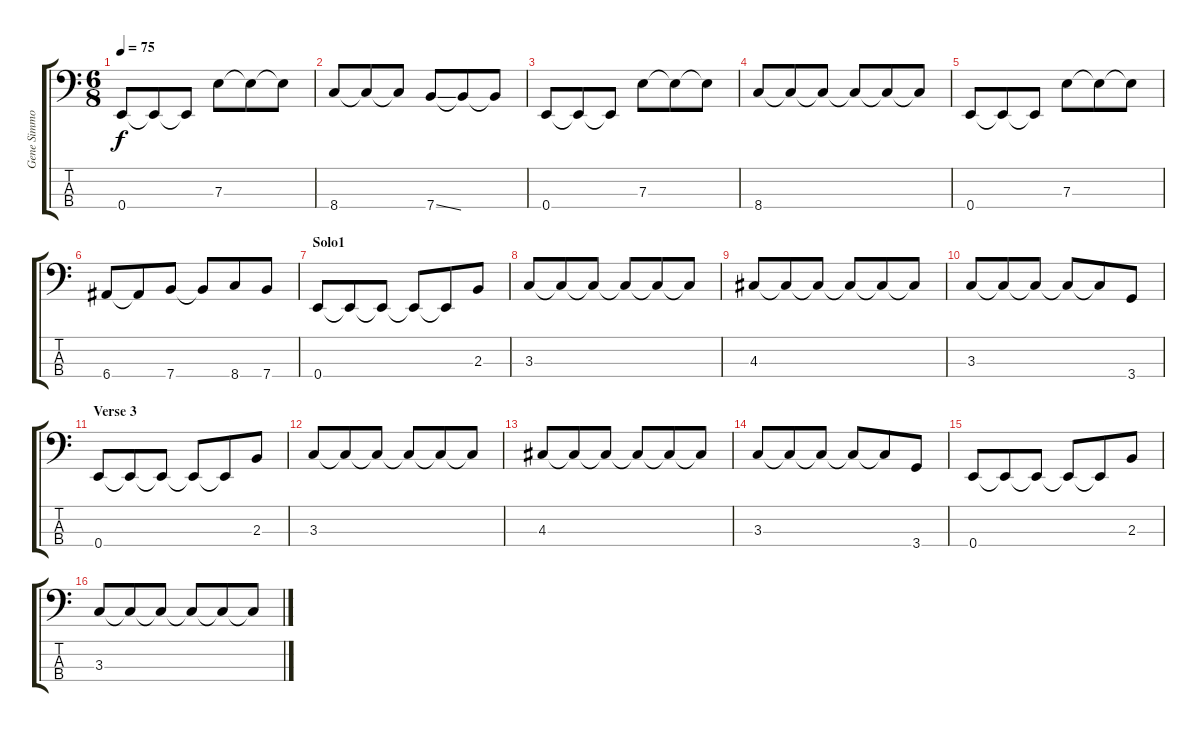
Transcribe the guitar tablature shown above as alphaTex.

\track ("Gene Simmons" "Gene Simmo") {instrument electricbassfinger}
\staff {score tabs}
\tuning (G2 D2 A1 E1) {hide}
\ts (6 8)
\tempo 75
\clef f4
\ks c
0.4.8{dy f} 0.4{t}.8 0.4{t}.8 7.3.8 7.3{t}.8 7.3{t}.8 |
8.4.8 8.4{t}.8 8.4{t}.8 7.4{ss}.8 7.4{t}.8 7.4{t}.8 |
0.4.8 0.4{t}.8 0.4{t}.8 7.3.8 7.3{t}.8 7.3{t}.8 |
8.4.8 8.4{t}.8 8.4{t}.8 8.4{t}.8 8.4{t}.8 8.4{t}.8 |
0.4.8 0.4{t}.8 0.4{t}.8 7.3.8 7.3{t}.8 7.3{t}.8 |
6.4.8 6.4{t}.8 7.4.8 7.4{t}.8 8.4.8 7.4.8 |
\section ("" "Solo1")
0.4.8 0.4{t}.8 0.4{t}.8 0.4{t}.8 0.4{t}.8 2.3.8 |
3.3.8 3.3{t}.8 3.3{t}.8 3.3{t}.8 3.3{t}.8 3.3{t}.8 |
4.3.8 4.3{t}.8 4.3{t}.8 4.3{t}.8 4.3{t}.8 4.3{t}.8 |
3.3.8 3.3{t}.8 3.3{t}.8 3.3{t}.8 3.3{t}.8 3.4.8 |
\section ("" "Verse 3")
0.4.8 0.4{t}.8 0.4{t}.8 0.4{t}.8 0.4{t}.8 2.3.8 |
3.3.8 3.3{t}.8 3.3{t}.8 3.3{t}.8 3.3{t}.8 3.3{t}.8 |
4.3.8 4.3{t}.8 4.3{t}.8 4.3{t}.8 4.3{t}.8 4.3{t}.8 |
3.3.8 3.3{t}.8 3.3{t}.8 3.3{t}.8 3.3{t}.8 3.4.8 |
0.4.8 0.4{t}.8 0.4{t}.8 0.4{t}.8 0.4{t}.8 2.3.8 |
3.3.8 3.3{t}.8 3.3{t}.8 3.3{t}.8 3.3{t}.8 3.3{t}.8
